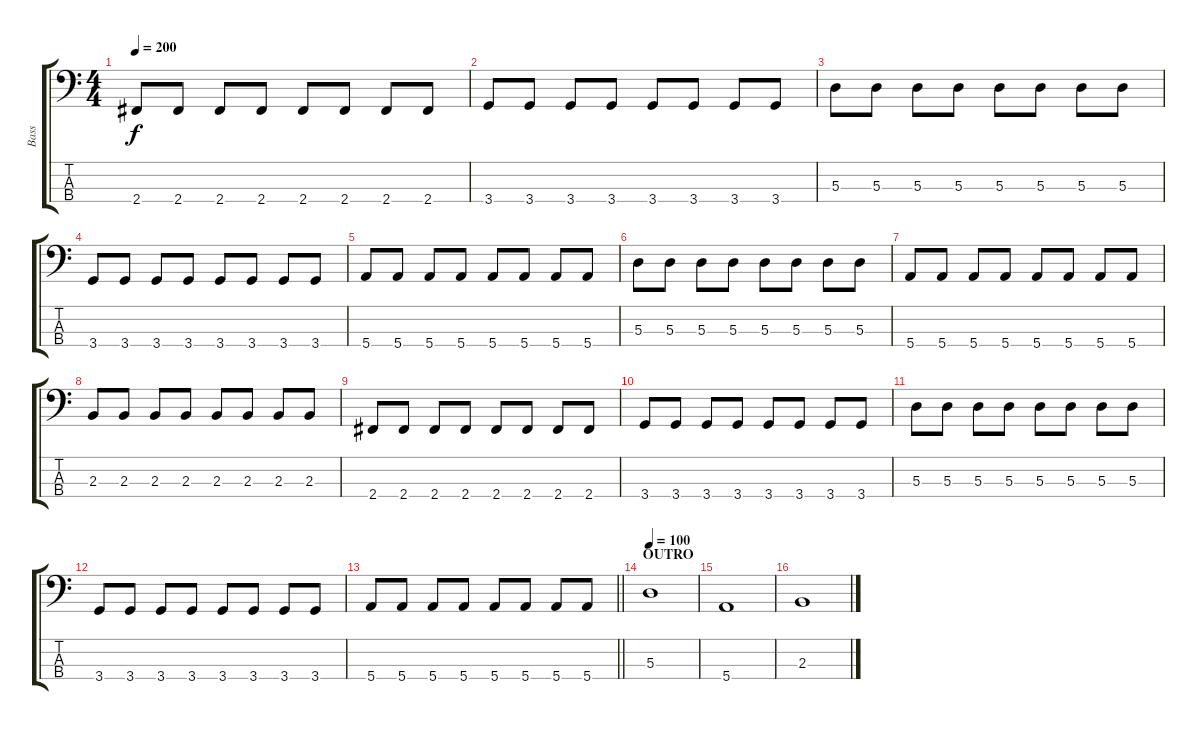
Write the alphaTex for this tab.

\track ("Bass" "Bass") {instrument electricbassfinger}
\staff {score tabs}
\tuning (G2 D2 A1 E1) {hide}
\ts (4 4)
\tempo 200
\clef f4
\ks c
2.4.8{dy f} 2.4.8 2.4.8 2.4.8 2.4.8 2.4.8 2.4.8 2.4.8 |
3.4.8 3.4.8 3.4.8 3.4.8 3.4.8 3.4.8 3.4.8 3.4.8 |
5.3.8 5.3.8 5.3.8 5.3.8 5.3.8 5.3.8 5.3.8 5.3.8 |
3.4.8 3.4.8 3.4.8 3.4.8 3.4.8 3.4.8 3.4.8 3.4.8 |
5.4.8 5.4.8 5.4.8 5.4.8 5.4.8 5.4.8 5.4.8 5.4.8 |
5.3.8 5.3.8 5.3.8 5.3.8 5.3.8 5.3.8 5.3.8 5.3.8 |
5.4.8 5.4.8 5.4.8 5.4.8 5.4.8 5.4.8 5.4.8 5.4.8 |
2.3.8 2.3.8 2.3.8 2.3.8 2.3.8 2.3.8 2.3.8 2.3.8 |
2.4.8 2.4.8 2.4.8 2.4.8 2.4.8 2.4.8 2.4.8 2.4.8 |
3.4.8 3.4.8 3.4.8 3.4.8 3.4.8 3.4.8 3.4.8 3.4.8 |
5.3.8 5.3.8 5.3.8 5.3.8 5.3.8 5.3.8 5.3.8 5.3.8 |
3.4.8 3.4.8 3.4.8 3.4.8 3.4.8 3.4.8 3.4.8 3.4.8 |
\barLineRight lightlight
5.4.8 5.4.8 5.4.8 5.4.8 5.4.8 5.4.8 5.4.8 5.4.8 |
\section ("" "OUTRO")
\tempo 100
5.3.1 |
5.4.1 |
2.3.1
